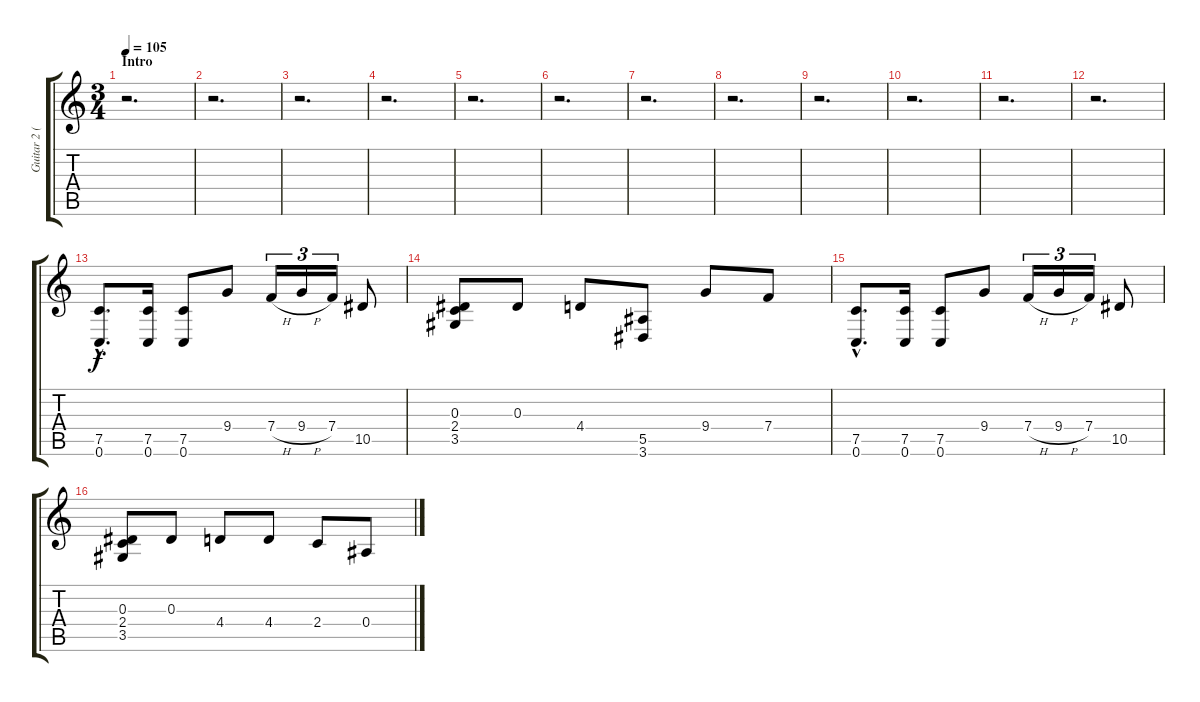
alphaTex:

\track ("Guitar 2 (Lead)" "Guitar 2 (") {instrument overdrivenguitar}
\staff {score tabs}
\tuning (C4 G3 Eb3 Bb2 F2 C2) {hide}
\ts (3 4)
\section ("" "Intro")
\tempo 105
\clef g2
\ks c
r.2{d dy f instrument overdrivenguitar} |
r.2{d} |
r.2{d} |
r.2{d} |
r.2{d} |
r.2{d} |
r.2{d} |
r.2{d} |
r.2{d} |
r.2{d} |
r.2{d} |
r.2{d} |
(7.5{hac} 0.6{hac}).8{d} (7.5 0.6).16 (7.5 0.6).8 9.4.8 7.4{h}.16{tu (3 2)} 9.4{h}.16{tu (3 2)} 7.4.16{tu (3 2)} 10.5.8 |
(0.3 2.4 3.5).8 0.3.8 4.4.8 (5.5 3.6).8 9.4.8 7.4.8 |
(7.5{hac} 0.6{hac}).8{d} (7.5 0.6).16 (7.5 0.6).8 9.4.8 7.4{h}.16{tu (3 2)} 9.4{h}.16{tu (3 2)} 7.4.16{tu (3 2)} 10.5.8 |
(0.3 2.4 3.5).8 0.3.8 4.4.8 4.4.8 2.4.8 0.4.8
